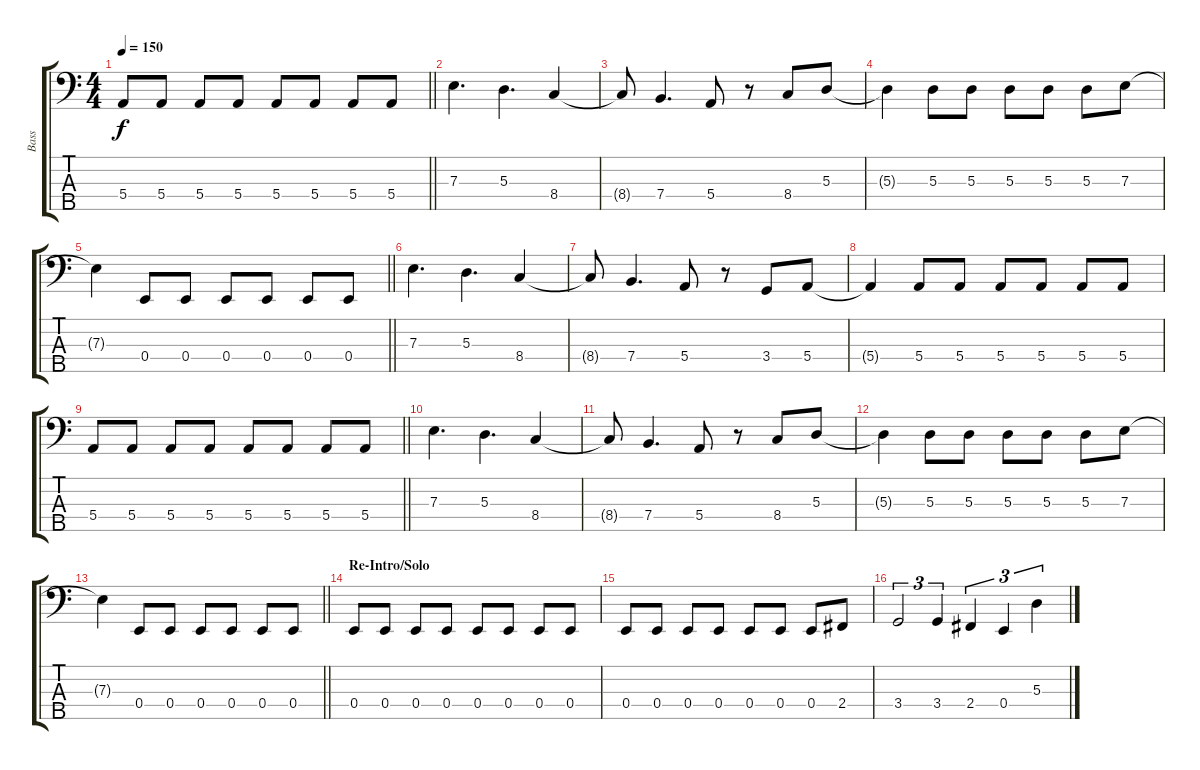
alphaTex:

\track ("Bass" "Bass") {instrument electricbassfinger}
\staff {score tabs}
\tuning (G2 D2 A1 E1 B0) {hide}
\ts (4 4)
\tempo 150
\clef f4
\barLineRight lightlight
\ks c
5.4.8{dy f} 5.4.8 5.4.8 5.4.8 5.4.8 5.4.8 5.4.8 5.4.8 |
\section ("" "")
7.3.4{d} 5.3.4{d} 8.4.4 |
8.4{t}.8 7.4.4{d} 5.4.8 r.8 8.4.8 5.3.8 |
5.3{t}.4 5.3.8 5.3.8 5.3.8 5.3.8 5.3.8 7.3.8 |
\barLineRight lightlight
7.3{t}.4 0.4.8 0.4.8 0.4.8 0.4.8 0.4.8 0.4.8 |
\section ("" "")
7.3.4{d} 5.3.4{d} 8.4.4 |
8.4{t}.8 7.4.4{d} 5.4.8 r.8 3.4.8 5.4.8 |
5.4{t}.4 5.4.8 5.4.8 5.4.8 5.4.8 5.4.8 5.4.8 |
\barLineRight lightlight
5.4.8 5.4.8 5.4.8 5.4.8 5.4.8 5.4.8 5.4.8 5.4.8 |
\section ("" "")
7.3.4{d} 5.3.4{d} 8.4.4 |
8.4{t}.8 7.4.4{d} 5.4.8 r.8 8.4.8 5.3.8 |
5.3{t}.4 5.3.8 5.3.8 5.3.8 5.3.8 5.3.8 7.3.8 |
\barLineRight lightlight
7.3{t}.4 0.4.8 0.4.8 0.4.8 0.4.8 0.4.8 0.4.8 |
\section ("" "Re-Intro/Solo")
0.4.8 0.4.8 0.4.8 0.4.8 0.4.8 0.4.8 0.4.8 0.4.8 |
0.4.8 0.4.8 0.4.8 0.4.8 0.4.8 0.4.8 0.4.8 2.4.8 |
3.4.2{tu (3 2)} 3.4.4{tu (3 2)} 2.4.4{tu (3 2)} 0.4.4{tu (3 2)} 5.3.4{tu (3 2)}
